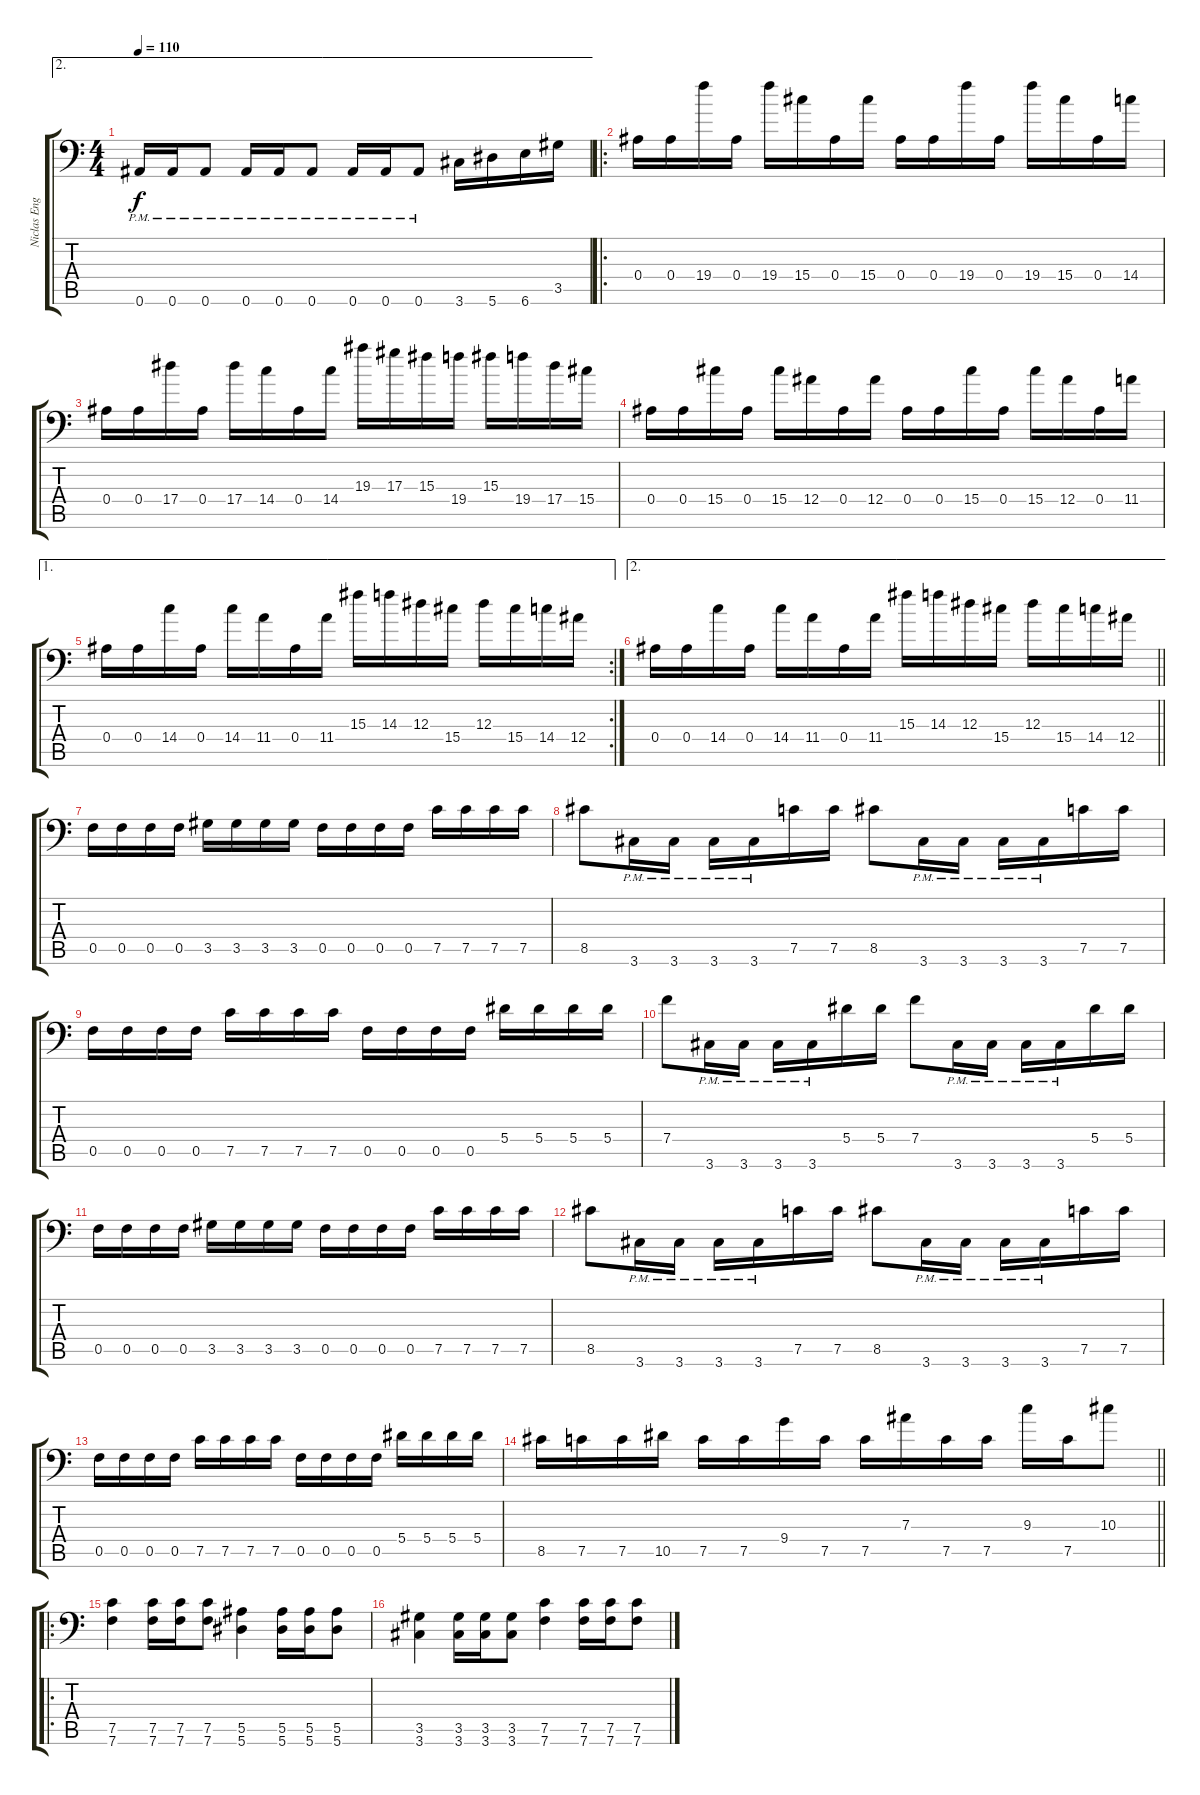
\track ("Niclas Engelin" "Niclas Eng") {instrument distortionguitar}
\staff {score tabs}
\tuning (C4 G3 Eb3 Bb2 F2 Bb1) {hide}
\ae 2
\ts (4 4)
\tempo 110
\clef f4
\ks c
0.6{pm}.16{dy f} 0.6{pm}.16 0.6{pm}.8 0.6{pm}.16 0.6{pm}.16 0.6{pm}.8 0.6{pm}.16 0.6{pm}.16 0.6{pm}.8 3.6.16 5.6.16 6.6.16 3.5.16 |
\ro
0.4.16 0.4.16 19.4.16 0.4.16 19.4.16 15.4.16 0.4.16 15.4.16 0.4.16 0.4.16 19.4.16 0.4.16 19.4.16 15.4.16 0.4.16 14.4.16 |
0.4.16 0.4.16 17.4.16 0.4.16 17.4.16 14.4.16 0.4.16 14.4.16 19.3.16 17.3.16 15.3.16 19.4.16 15.3.16 19.4.16 17.4.16 15.4.16 |
0.4.16 0.4.16 15.4.16 0.4.16 15.4.16 12.4.16 0.4.16 12.4.16 0.4.16 0.4.16 15.4.16 0.4.16 15.4.16 12.4.16 0.4.16 11.4.16 |
\ae 1
\rc 2
0.4.16 0.4.16 14.4.16 0.4.16 14.4.16 11.4.16 0.4.16 11.4.16 15.3.16 14.3.16 12.3.16 15.4.16 12.3.16 15.4.16 14.4.16 12.4.16 |
\ae 2
\barLineRight lightlight
0.4.16 0.4.16 14.4.16 0.4.16 14.4.16 11.4.16 0.4.16 11.4.16 15.3.16 14.3.16 12.3.16 15.4.16 12.3.16 15.4.16 14.4.16 12.4.16 |
0.5.16 0.5.16 0.5.16 0.5.16 3.5.16 3.5.16 3.5.16 3.5.16 0.5.16 0.5.16 0.5.16 0.5.16 7.5.16 7.5.16 7.5.16 7.5.16 |
8.5.8 3.6{pm}.16 3.6{pm}.16 3.6{pm}.16 3.6{pm}.16 7.5.16 7.5.16 8.5.8 3.6{pm}.16 3.6{pm}.16 3.6{pm}.16 3.6{pm}.16 7.5.16 7.5.16 |
0.5.16 0.5.16 0.5.16 0.5.16 7.5.16 7.5.16 7.5.16 7.5.16 0.5.16 0.5.16 0.5.16 0.5.16 5.4.16 5.4.16 5.4.16 5.4.16 |
7.4.8 3.6{pm}.16 3.6{pm}.16 3.6{pm}.16 3.6{pm}.16 5.4.16 5.4.16 7.4.8 3.6{pm}.16 3.6{pm}.16 3.6{pm}.16 3.6{pm}.16 5.4.16 5.4.16 |
0.5.16 0.5.16 0.5.16 0.5.16 3.5.16 3.5.16 3.5.16 3.5.16 0.5.16 0.5.16 0.5.16 0.5.16 7.5.16 7.5.16 7.5.16 7.5.16 |
8.5.8 3.6{pm}.16 3.6{pm}.16 3.6{pm}.16 3.6{pm}.16 7.5.16 7.5.16 8.5.8 3.6{pm}.16 3.6{pm}.16 3.6{pm}.16 3.6{pm}.16 7.5.16 7.5.16 |
0.5.16 0.5.16 0.5.16 0.5.16 7.5.16 7.5.16 7.5.16 7.5.16 0.5.16 0.5.16 0.5.16 0.5.16 5.4.16 5.4.16 5.4.16 5.4.16 |
\barLineRight lightlight
8.5.16 7.5.16 7.5.16 10.5.16 7.5.16 7.5.16 9.4.16 7.5.16 7.5.16 7.3.16 7.5.16 7.5.16 9.3.16 7.5.16 10.3.8 |
\ro
(7.5 7.6).4 (7.5 7.6).16 (7.5 7.6).16 (7.5 7.6).8 (5.5 5.6).4 (5.5 5.6).16 (5.5 5.6).16 (5.5 5.6).8 |
(3.5 3.6).4 (3.5 3.6).16 (3.5 3.6).16 (3.5 3.6).8 (7.5 7.6).4 (7.5 7.6).16 (7.5 7.6).16 (7.5 7.6).8
